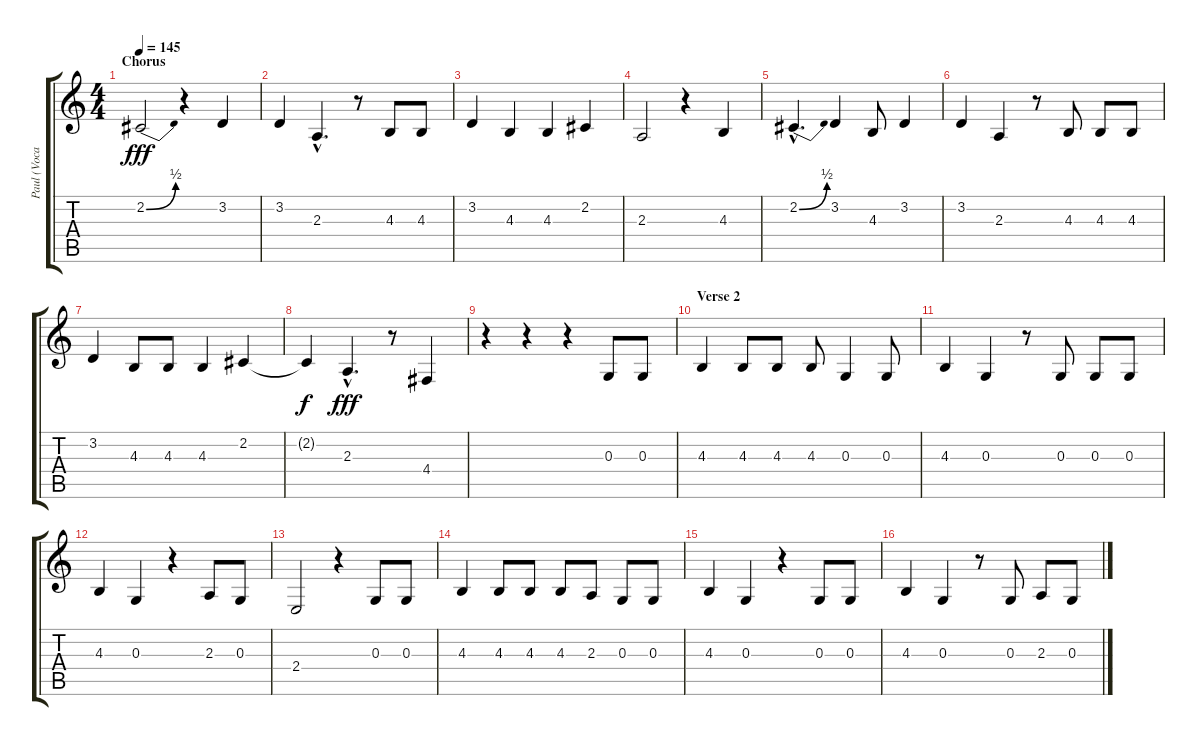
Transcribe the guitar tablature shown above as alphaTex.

\track ("Paul (Vocals)" "Paul (Voca") {instrument tenorsax}
\staff {score tabs}
\tuning (E4 B3 G3 D3 A2 E2) {hide}
\ts (4 4)
\section ("" "Chorus")
\tempo 145
\clef g2
\ks c
2.2{be (bend 0 0 60 2)}.2{dy fff} r.4 3.2.4 |
3.2.4 2.3{hac}.4{d} r.8 4.3.8 4.3.8 |
3.2.4 4.3.4 4.3.4 2.2.4 |
2.3.2 r.4 4.3.4 |
2.2{be (bend 0 0 60 2) hac}.4{d} 3.2.4 4.3.8 3.2.4 |
3.2.4 2.3.4 r.8 4.3.8 4.3.8 4.3.8 |
3.2.4 4.3.8 4.3.8 4.3.4 2.2.4 |
2.2{t}.4{dy f} 2.3{hac}.4{d dy fff} r.8 4.4.4 |
r.4 r.4 r.4 0.3.8 0.3.8 |
\section ("" "Verse 2")
4.3.4 4.3.8 4.3.8 4.3.8 0.3.4 0.3.8 |
4.3.4 0.3.4 r.8 0.3.8 0.3.8 0.3.8 |
4.3.4 0.3.4 r.4 2.3.8 0.3.8 |
2.4.2 r.4 0.3.8 0.3.8 |
4.3.4 4.3.8 4.3.8 4.3.8 2.3.8 0.3.8 0.3.8 |
4.3.4 0.3.4 r.4 0.3.8 0.3.8 |
4.3.4 0.3.4 r.8 0.3.8 2.3.8 0.3.8
